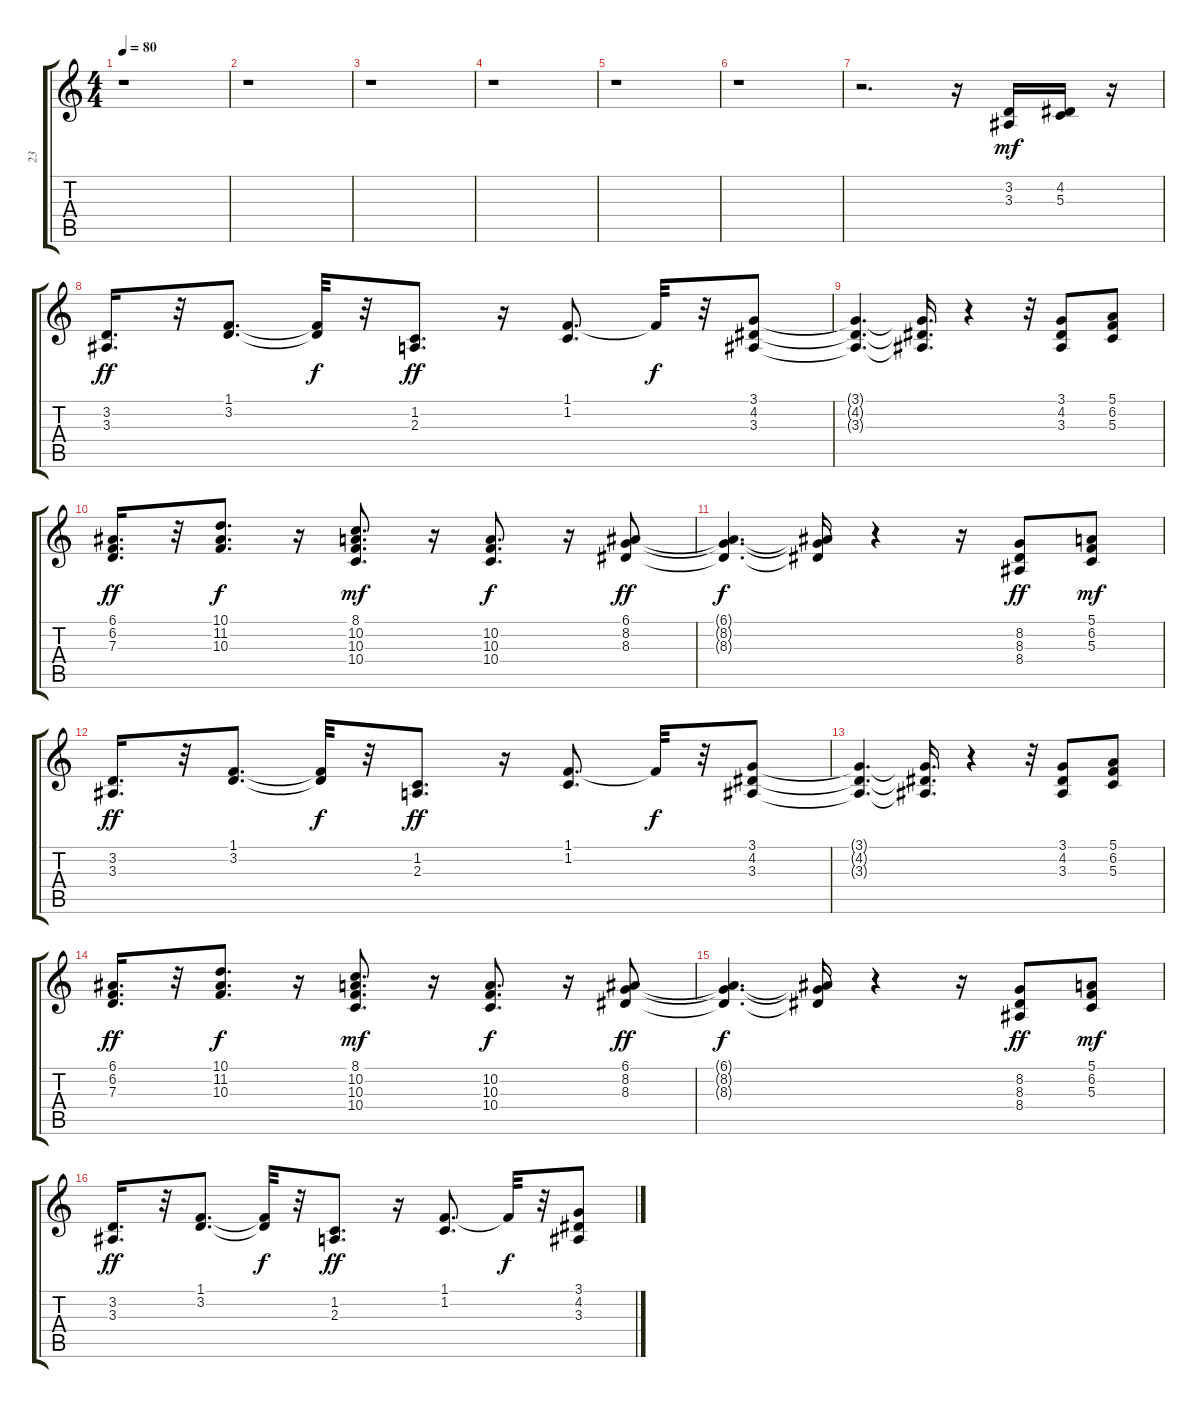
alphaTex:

\track ("23" "23") {instrument harmonica}
\staff {score tabs}
\tuning (E4 B3 G3 D3 A2 E2) {hide}
\ts (4 4)
\tempo 80
\clef g2
\ks c
r.1{dy f} |
r.1 |
r.1 |
r.1 |
r.1 |
r.1 |
r.2{d} r.16 (3.2 3.3).16{dy mf} (4.2 5.3).16 r.16 |
(3.2 3.3).16{d dy ff} r.32 (1.1 3.2).8{d} (1.1{t} 3.2{t}).32{dy f} r.32 (1.2 2.3).8{d dy ff} r.16 (1.1 1.2).8{d} 1.1{t}.32{dy f} r.32 (3.1 4.2 3.3).8 |
(3.1{t} 4.2{t} 3.3{t}).4{d} (3.1{t} 4.2{t} 3.3{t}).16{d} r.4 r.32 (3.1 4.2 3.3).8 (5.1 6.2 5.3).8 |
(6.1 6.2 7.3).16{d dy ff} r.32 (10.1 11.2 10.3).8{d dy f} r.16 (8.1 10.2 10.3 10.4).8{d dy mf} r.16 (10.2 10.3 10.4).8{d dy f} r.16 (6.1 8.2 8.3).8{dy ff} |
(6.1{t} 8.2{t} 8.3{t}).4{d dy f} (6.1{t} 8.2{t} 8.3{t}).16 r.4 r.16 (8.2 8.3 8.4).8{dy ff} (5.1 6.2 5.3).8{dy mf} |
(3.2 3.3).16{d dy ff} r.32 (1.1 3.2).8{d} (1.1{t} 3.2{t}).32{dy f} r.32 (1.2 2.3).8{d dy ff} r.16 (1.1 1.2).8{d} 1.1{t}.32{dy f} r.32 (3.1 4.2 3.3).8 |
(3.1{t} 4.2{t} 3.3{t}).4{d} (3.1{t} 4.2{t} 3.3{t}).16{d} r.4 r.32 (3.1 4.2 3.3).8 (5.1 6.2 5.3).8 |
(6.1 6.2 7.3).16{d dy ff} r.32 (10.1 11.2 10.3).8{d dy f} r.16 (8.1 10.2 10.3 10.4).8{d dy mf} r.16 (10.2 10.3 10.4).8{d dy f} r.16 (6.1 8.2 8.3).8{dy ff} |
(6.1{t} 8.2{t} 8.3{t}).4{d dy f} (6.1{t} 8.2{t} 8.3{t}).16 r.4 r.16 (8.2 8.3 8.4).8{dy ff} (5.1 6.2 5.3).8{dy mf} |
(3.2 3.3).16{d dy ff} r.32 (1.1 3.2).8{d} (1.1{t} 3.2{t}).32{dy f} r.32 (1.2 2.3).8{d dy ff} r.16 (1.1 1.2).8{d} 1.1{t}.32{dy f} r.32 (3.1 4.2 3.3).8
